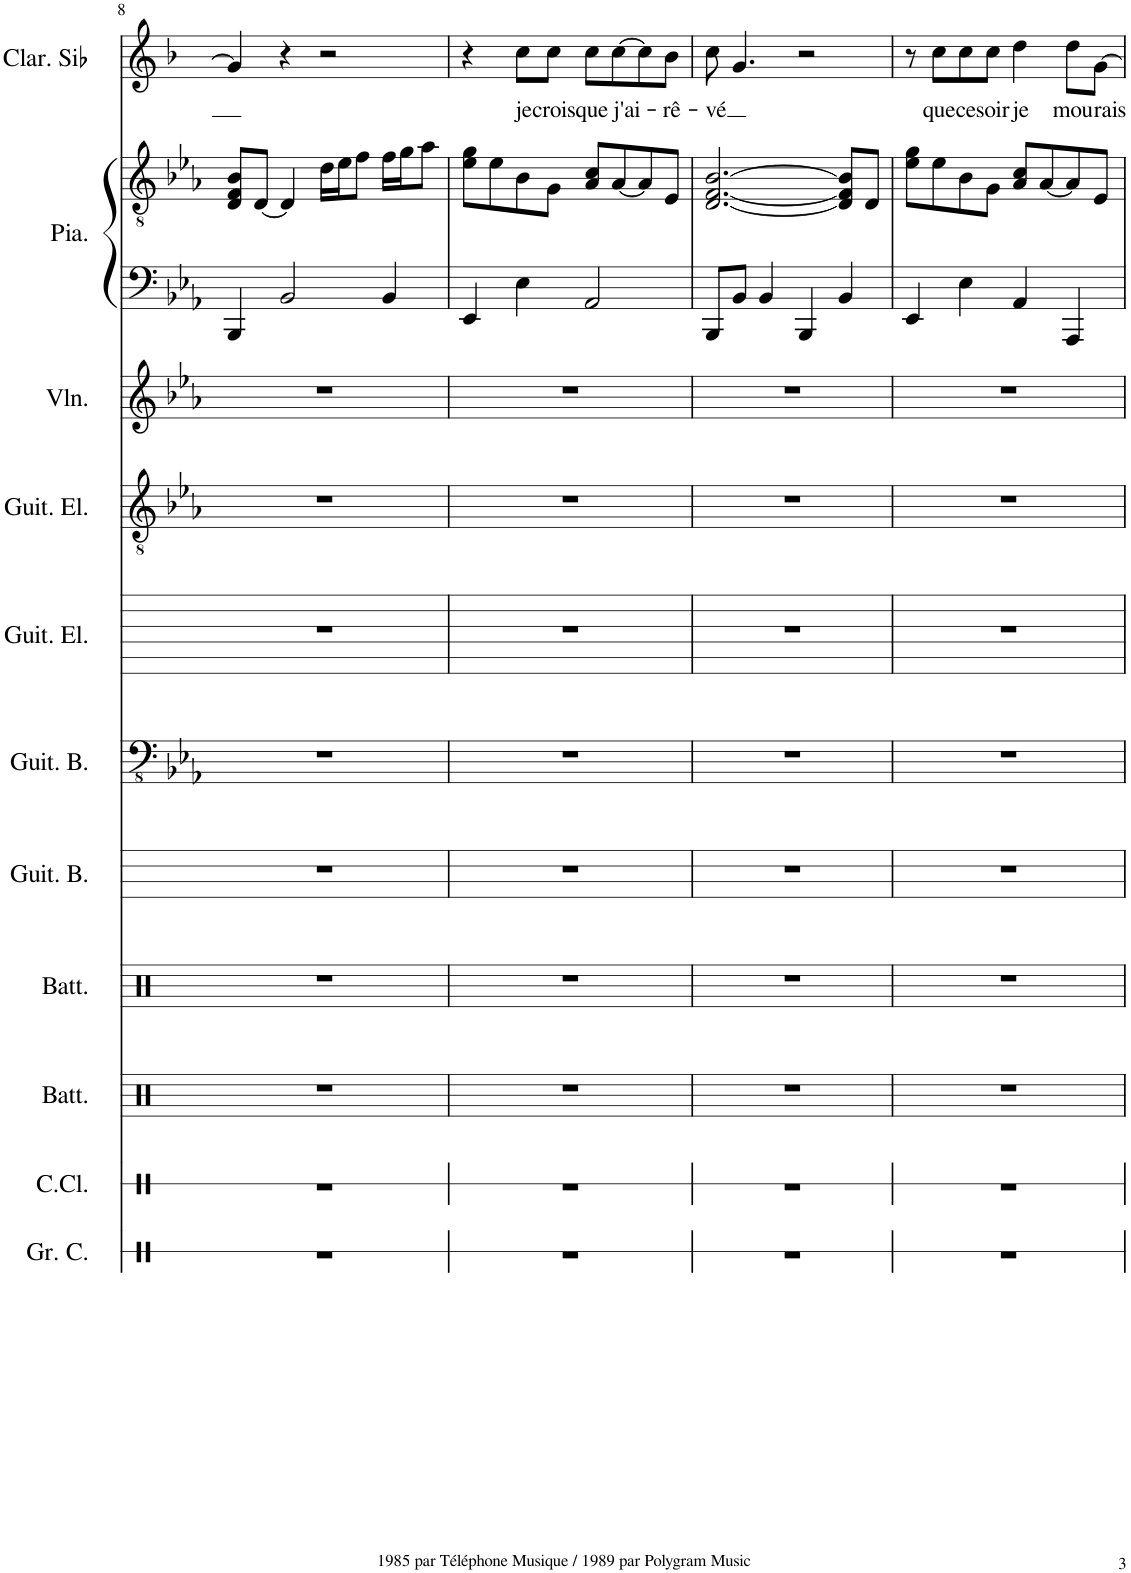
**kern	**kern	**kern	**kern	**kern	**kern	**kern	**kern	**kern	**kern	**kern	**kern	**text
*part11	*part10	*part9	*part8	*part7	*part6	*part5	*part4	*part3	*part2	*part2	*part1	*part1
*staff12	*staff11	*staff10	*staff9	*staff8	*staff7	*staff6	*staff5	*staff4	*staff3	*staff2	*staff1	*staff1
*I"Grosse caisse	*I"Caisse claire	*I"Batterie	*I"Batterie	*I"Guitare basse	*I"Guitare basse	*I"Guitare électrique	*I"Guitare électrique	*I"Violon	*I"Piano	*	*I"Clarinette en Sib	*
*I'Gr. C.	*I'C.Cl.	*I'Batt.	*I'Batt.	*I'Guit. B.	*I'Guit. B.	*I'Guit. El.	*I'Guit. El.	*I'Vln.	*I'Pia.	*	*I'Clar. Sib	*
!!LO:PB:g=z
*clefX	*clefX	*clefX	*clefX	*	*clefFv4	*	*clefGv2	*clefG2	*clefF4	*clefGv2	*clefG2	*
*	*	*	*	*	*	*	*	*	*	*	*Trd1c2	*
*k[]	*k[]	*k[]	*k[]	*k[b-e-a-]	*k[b-e-a-]	*k[b-e-a-]	*k[b-e-a-]	*k[b-e-a-]	*k[b-e-a-]	*k[b-e-a-]	*k[b-]	*
*M4/4	*M4/4	*M4/4	*M4/4	*M4/4	*M4/4	*M4/4	*M4/4	*M4/4	*M4/4	*M4/4	*M4/4	*
*met(c)	*met(c)	*met(c)	*met(c)	*met(c)	*met(c)	*met(c)	*met(c)	*met(c)	*met(c)	*met(c)	*met(c)	*
=8	=8	=8	=8	=8	=8	=8	=8	=8	=8	=8	=8	=8
1r	1r	1r	1r	1r	1r	1r	1r	1r	4BBB-/	8D/ 8F/ 8B-/L	4g/]	.
.	.	.	.	.	.	.	.	.	.	[8D/J	.	.
.	.	.	.	.	.	.	.	.	2BB-/	4D/]	4r	.
.	.	.	.	.	.	.	.	.	.	16d\LL	2r	.
.	.	.	.	.	.	.	.	.	.	16e-\J	.	.
.	.	.	.	.	.	.	.	.	.	8f\J	.	.
.	.	.	.	.	.	.	.	.	4BB-/	16f\LL	.	.
.	.	.	.	.	.	.	.	.	.	16g\J	.	.
.	.	.	.	.	.	.	.	.	.	8a-\J	.	.
=9	=9	=9	=9	=9	=9	=9	=9	=9	=9	=9	=9	=9
1r	1r	1r	1r	1r	1r	1r	1r	1r	4EE-/	8e-\ 8g\L	4r	.
.	.	.	.	.	.	.	.	.	.	8e-\	.	.
!	!	!	!	!	!	!	!	!	!	!	!	!LO:LY:b
.	.	.	.	.	.	.	.	.	4E-\	8B-\	8cc\L	je
!	!	!	!	!	!	!	!	!	!	!	!	!LO:LY:b
.	.	.	.	.	.	.	.	.	.	8G\J	8cc\J	crois
!	!	!	!	!	!	!	!	!	!	!	!	!LO:LY:b
.	.	.	.	.	.	.	.	.	2AA-/	8A-/ 8c/L	8cc\L	que
!	!	!	!	!	!	!	!	!	!	!	!	!LO:LY:b
.	.	.	.	.	.	.	.	.	.	[8A-/	[8cc\	j'ai-
.	.	.	.	.	.	.	.	.	.	8A-/]	8cc\]	.
!	!	!	!	!	!	!	!	!	!	!	!	!LO:LY:b
.	.	.	.	.	.	.	.	.	.	8E-/J	8b-\J	-rê-
=10	=10	=10	=10	=10	=10	=10	=10	=10	=10	=10	=10	=10
!	!	!	!	!	!	!	!	!	!	!	!	!LO:LY:b
1r	1r	1r	1r	1r	1r	1r	1r	1r	8BBB-/L	[2.D/ [2.F/ [2.B-/	8cc\	-vé
.	.	.	.	.	.	.	.	.	8BB-/J	.	4.g/	.
.	.	.	.	.	.	.	.	.	4BB-/	.	.	.
.	.	.	.	.	.	.	.	.	4BBB-/	.	2r	.
.	.	.	.	.	.	.	.	.	4BB-/	8D/] 8F/] 8B-/]L	.	.
.	.	.	.	.	.	.	.	.	.	8D/J	.	.
=11	=11	=11	=11	=11	=11	=11	=11	=11	=11	=11	=11	=11
1r	1r	1r	1r	1r	1r	1r	1r	1r	4EE-/	8e-\ 8g\L	8r	.
!	!	!	!	!	!	!	!	!	!	!	!	!LO:LY:b
.	.	.	.	.	.	.	.	.	.	8e-\	8cc\L	que
!	!	!	!	!	!	!	!	!	!	!	!	!LO:LY:b
.	.	.	.	.	.	.	.	.	4E-\	8B-\	8cc\	ce
!	!	!	!	!	!	!	!	!	!	!	!	!LO:LY:b
.	.	.	.	.	.	.	.	.	.	8G\J	8cc\J	soir
!	!	!	!	!	!	!	!	!	!	!	!	!LO:LY:b
.	.	.	.	.	.	.	.	.	4AA-/	8A-/ 8c/L	4dd\	je
.	.	.	.	.	.	.	.	.	.	[8A-/	.	.
!	!	!	!	!	!	!	!	!	!	!	!	!LO:LY:b
.	.	.	.	.	.	.	.	.	4AAA-/	8A-/]	8dd\L	mou-
!	!	!	!	!	!	!	!	!	!	!	!	!LO:LY:b
.	.	.	.	.	.	.	.	.	.	8E-/J	[8g\J	-rais
=	=	=	=	=	=	=	=	=	=	=	=	=
*-	*-	*-	*-	*-	*-	*-	*-	*-	*-	*-	*-	*-
